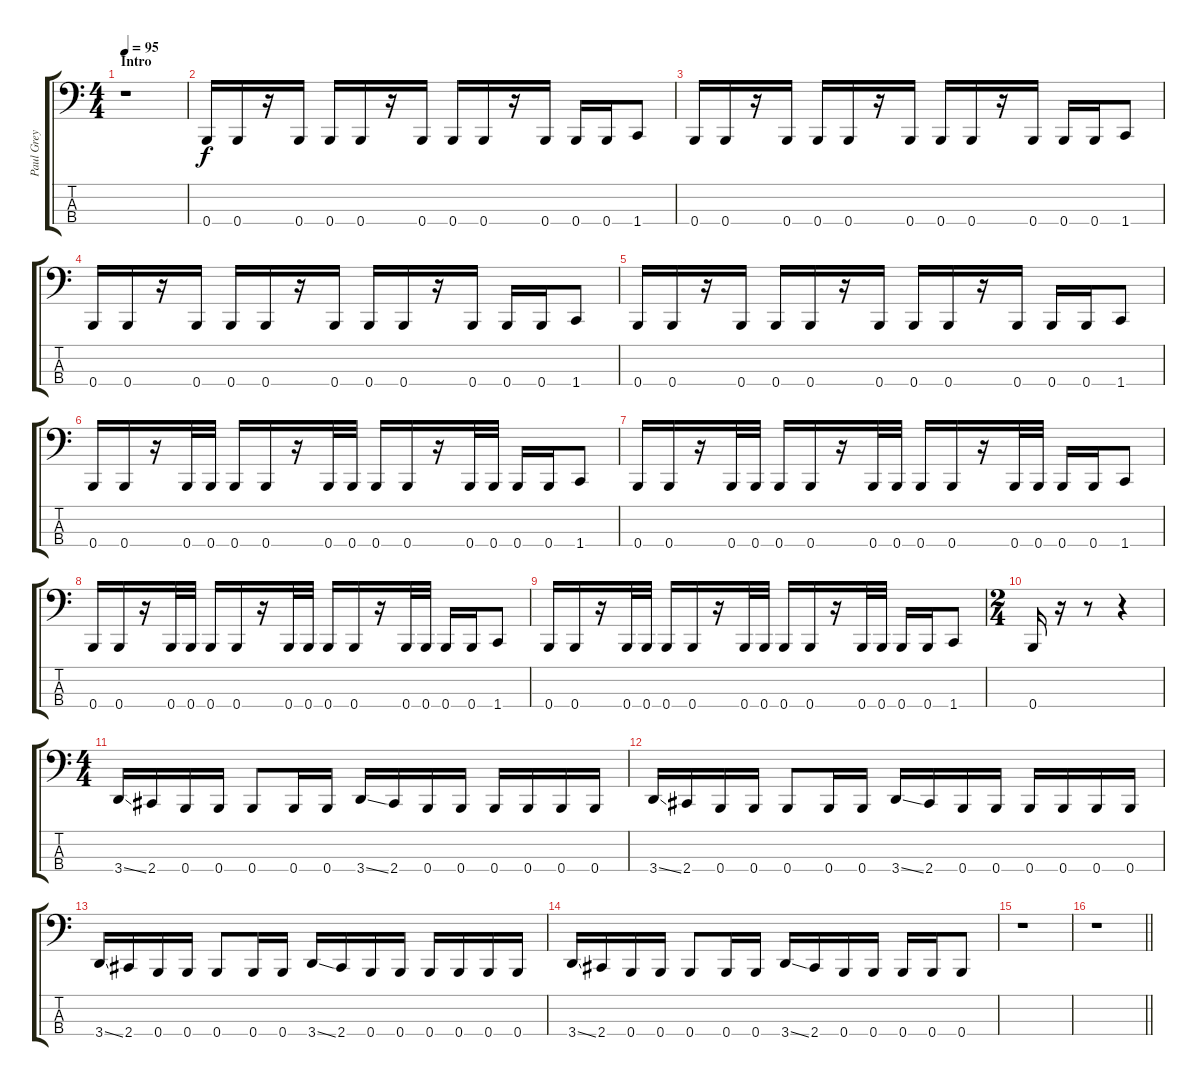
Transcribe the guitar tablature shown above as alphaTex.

\track ("Paul Grey" "Paul Grey") {instrument electricbasspick}
\staff {score tabs}
\tuning (E2 B1 Gb1 B0) {hide}
\ts (4 4)
\section ("" "Intro")
\tempo 95
\clef f4
\ks c
r.1{dy f instrument electricbasspick} |
0.4.16 0.4.16 r.16 0.4.16 0.4.16 0.4.16 r.16 0.4.16 0.4.16 0.4.16 r.16 0.4.16 0.4.16 0.4.16 1.4.8 |
0.4.16 0.4.16 r.16 0.4.16 0.4.16 0.4.16 r.16 0.4.16 0.4.16 0.4.16 r.16 0.4.16 0.4.16 0.4.16 1.4.8 |
0.4.16 0.4.16 r.16 0.4.16 0.4.16 0.4.16 r.16 0.4.16 0.4.16 0.4.16 r.16 0.4.16 0.4.16 0.4.16 1.4.8 |
0.4.16 0.4.16 r.16 0.4.16 0.4.16 0.4.16 r.16 0.4.16 0.4.16 0.4.16 r.16 0.4.16 0.4.16 0.4.16 1.4.8 |
0.4.16 0.4.16 r.16 0.4.32 0.4.32 0.4.16 0.4.16 r.16 0.4.32 0.4.32 0.4.16 0.4.16 r.16 0.4.32 0.4.32 0.4.16 0.4.16 1.4.8 |
0.4.16 0.4.16 r.16 0.4.32 0.4.32 0.4.16 0.4.16 r.16 0.4.32 0.4.32 0.4.16 0.4.16 r.16 0.4.32 0.4.32 0.4.16 0.4.16 1.4.8 |
0.4.16 0.4.16 r.16 0.4.32 0.4.32 0.4.16 0.4.16 r.16 0.4.32 0.4.32 0.4.16 0.4.16 r.16 0.4.32 0.4.32 0.4.16 0.4.16 1.4.8 |
0.4.16 0.4.16 r.16 0.4.32 0.4.32 0.4.16 0.4.16 r.16 0.4.32 0.4.32 0.4.16 0.4.16 r.16 0.4.32 0.4.32 0.4.16 0.4.16 1.4.8 |
\ts (2 4)
0.4.16 r.16 r.8 r.4 |
\ts (4 4)
3.4{ss}.16 2.4.16 0.4.16 0.4.16 0.4.8 0.4.16 0.4.16 3.4{ss}.16 2.4.16 0.4.16 0.4.16 0.4.16 0.4.16 0.4.16 0.4.16 |
3.4{ss}.16 2.4.16 0.4.16 0.4.16 0.4.8 0.4.16 0.4.16 3.4{ss}.16 2.4.16 0.4.16 0.4.16 0.4.16 0.4.16 0.4.16 0.4.16 |
3.4{ss}.16 2.4.16 0.4.16 0.4.16 0.4.8 0.4.16 0.4.16 3.4{ss}.16 2.4.16 0.4.16 0.4.16 0.4.16 0.4.16 0.4.16 0.4.16 |
3.4{ss}.16 2.4.16 0.4.16 0.4.16 0.4.8 0.4.16 0.4.16 3.4{ss}.16 2.4.16 0.4.16 0.4.16 0.4.16 0.4.16 0.4.8 |
r.1 |
\barLineRight lightlight
r.1
